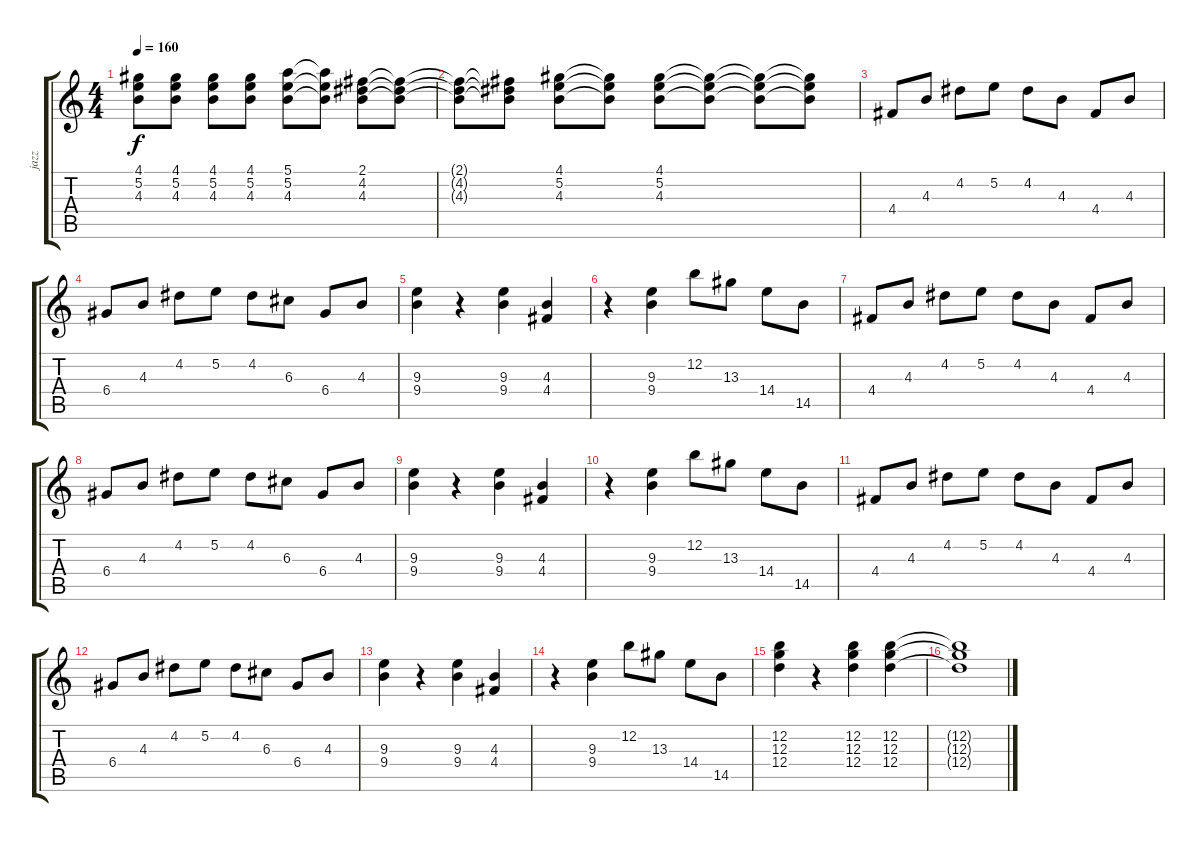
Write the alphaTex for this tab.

\track ("jazz" "jazz") {instrument electricguitarjazz}
\staff {score tabs}
\tuning (E4 B3 G3 D3 A2 E2) {hide}
\ts (4 4)
\tempo 160
\clef g2
\ks c
(4.1 5.2 4.3).8{dy f} (4.1 5.2 4.3).8 (4.1 5.2 4.3).8 (4.1 5.2 4.3).8 (5.1 5.2 4.3).8 (5.1{t} 5.2{t} 4.3{t}).8 (2.1 4.2 4.3).8 (2.1{t} 4.2{t} 4.3{t}).8 |
(2.1{t} 4.2{t} 4.3{t}).8 (2.1{t} 4.2{t} 4.3{t}).8 (4.1 5.2 4.3).8 (4.1{t} 5.2{t} 4.3{t}).8 (4.1 5.2 4.3).8 (4.1{t} 5.2{t} 4.3{t}).8 (4.1{t} 5.2{t} 4.3{t}).8 (4.1{t} 5.2{t} 4.3{t}).8 |
4.4.8 4.3.8 4.2.8 5.2.8 4.2.8 4.3.8 4.4.8 4.3.8 |
6.4.8 4.3.8 4.2.8 5.2.8 4.2.8 6.3.8 6.4.8 4.3.8 |
(9.3 9.4).4 r.4 (9.3 9.4).4 (4.3 4.4).4 |
r.4 (9.3 9.4).4 12.2.8 13.3.8 14.4.8 14.5.8 |
4.4.8 4.3.8 4.2.8 5.2.8 4.2.8 4.3.8 4.4.8 4.3.8 |
6.4.8 4.3.8 4.2.8 5.2.8 4.2.8 6.3.8 6.4.8 4.3.8 |
(9.3 9.4).4 r.4 (9.3 9.4).4 (4.3 4.4).4 |
r.4 (9.3 9.4).4 12.2.8 13.3.8 14.4.8 14.5.8 |
4.4.8 4.3.8 4.2.8 5.2.8 4.2.8 4.3.8 4.4.8 4.3.8 |
6.4.8 4.3.8 4.2.8 5.2.8 4.2.8 6.3.8 6.4.8 4.3.8 |
(9.3 9.4).4 r.4 (9.3 9.4).4 (4.3 4.4).4 |
r.4 (9.3 9.4).4 12.2.8 13.3.8 14.4.8 14.5.8 |
(12.2 12.3 12.4).4 r.4 (12.2 12.3 12.4).4 (12.2 12.3 12.4).4 |
(12.2{t} 12.3{t} 12.4{t}).1
